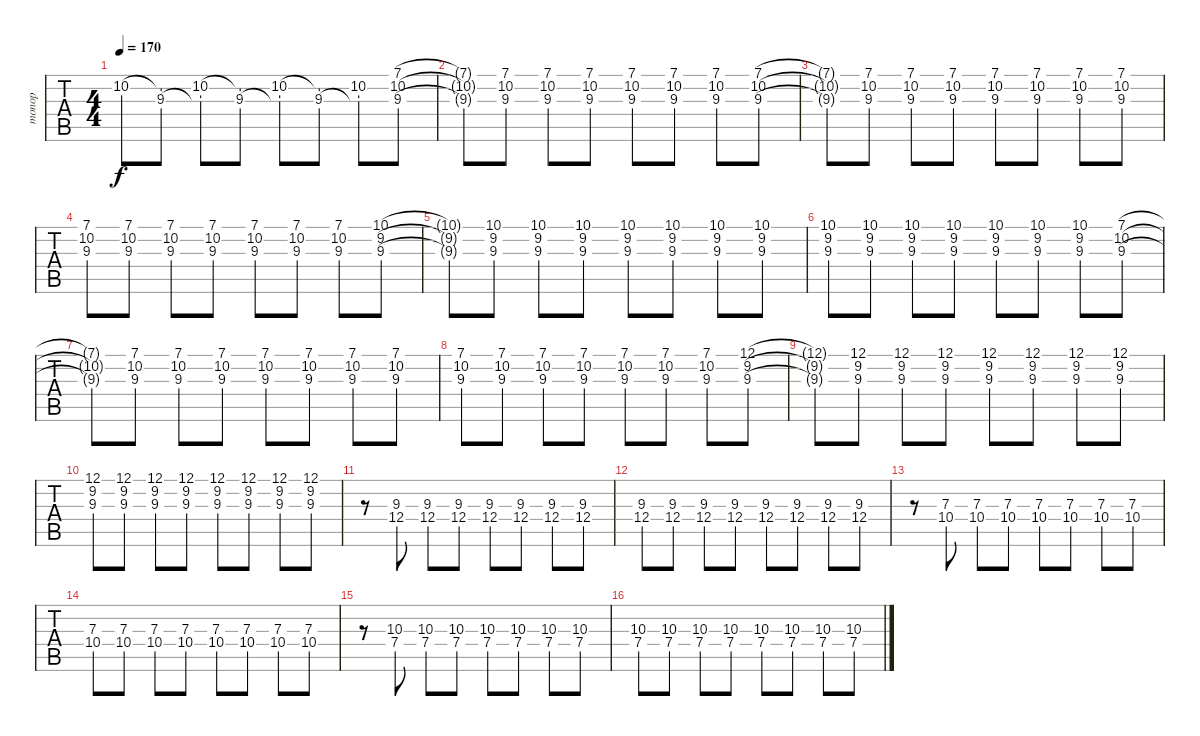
\track ("топор" "топор") {instrument overdrivenguitar}
\staff {tabs}
\tuning (D4 A3 F3 C3 G2 C2) {hide}
\ts (4 4)
\tempo 170
\clef g2
\ks c
10.2.8{dy f} (10.2{t} 9.3).8 (10.2 9.3{t}).8 (10.2{t} 9.3).8 (10.2 9.3{t}).8 (10.2{t} 9.3).8 (10.2 9.3{t}).8 (7.1 10.2 9.3).8 |
(7.1{t} 10.2{t} 9.3{t}).8 (7.1 10.2 9.3).8 (7.1 10.2 9.3).8 (7.1 10.2 9.3).8 (7.1 10.2 9.3).8 (7.1 10.2 9.3).8 (7.1 10.2 9.3).8 (7.1 10.2 9.3).8 |
(7.1{t} 10.2{t} 9.3{t}).8 (7.1 10.2 9.3).8 (7.1 10.2 9.3).8 (7.1 10.2 9.3).8 (7.1 10.2 9.3).8 (7.1 10.2 9.3).8 (7.1 10.2 9.3).8 (7.1 10.2 9.3).8 |
(7.1 10.2 9.3).8 (7.1 10.2 9.3).8 (7.1 10.2 9.3).8 (7.1 10.2 9.3).8 (7.1 10.2 9.3).8 (7.1 10.2 9.3).8 (7.1 10.2 9.3).8 (10.1 9.2 9.3).8 |
(10.1{t} 9.2{t} 9.3{t}).8 (10.1 9.2 9.3).8 (10.1 9.2 9.3).8 (10.1 9.2 9.3).8 (10.1 9.2 9.3).8 (10.1 9.2 9.3).8 (10.1 9.2 9.3).8 (10.1 9.2 9.3).8 |
(10.1 9.2 9.3).8 (10.1 9.2 9.3).8 (10.1 9.2 9.3).8 (10.1 9.2 9.3).8 (10.1 9.2 9.3).8 (10.1 9.2 9.3).8 (10.1 9.2 9.3).8 (7.1 10.2 9.3).8 |
(7.1{t} 10.2{t} 9.3{t}).8 (7.1 10.2 9.3).8 (7.1 10.2 9.3).8 (7.1 10.2 9.3).8 (7.1 10.2 9.3).8 (7.1 10.2 9.3).8 (7.1 10.2 9.3).8 (7.1 10.2 9.3).8 |
(7.1 10.2 9.3).8 (7.1 10.2 9.3).8 (7.1 10.2 9.3).8 (7.1 10.2 9.3).8 (7.1 10.2 9.3).8 (7.1 10.2 9.3).8 (7.1 10.2 9.3).8 (12.1 9.2 9.3).8 |
(12.1{t} 9.2{t} 9.3{t}).8 (12.1 9.2 9.3).8 (12.1 9.2 9.3).8 (12.1 9.2 9.3).8 (12.1 9.2 9.3).8 (12.1 9.2 9.3).8 (12.1 9.2 9.3).8 (12.1 9.2 9.3).8 |
(12.1 9.2 9.3).8 (12.1 9.2 9.3).8 (12.1 9.2 9.3).8 (12.1 9.2 9.3).8 (12.1 9.2 9.3).8 (12.1 9.2 9.3).8 (12.1 9.2 9.3).8 (12.1 9.2 9.3).8 |
r.8 (9.3 12.4).8 (9.3 12.4).8 (9.3 12.4).8 (9.3 12.4).8 (9.3 12.4).8 (9.3 12.4).8 (9.3 12.4).8 |
(9.3 12.4).8 (9.3 12.4).8 (9.3 12.4).8 (9.3 12.4).8 (9.3 12.4).8 (9.3 12.4).8 (9.3 12.4).8 (9.3 12.4).8 |
r.8 (7.3 10.4).8 (7.3 10.4).8 (7.3 10.4).8 (7.3 10.4).8 (7.3 10.4).8 (7.3 10.4).8 (7.3 10.4).8 |
(7.3 10.4).8 (7.3 10.4).8 (7.3 10.4).8 (7.3 10.4).8 (7.3 10.4).8 (7.3 10.4).8 (7.3 10.4).8 (7.3 10.4).8 |
r.8 (10.3 7.4).8 (10.3 7.4).8 (10.3 7.4).8 (10.3 7.4).8 (10.3 7.4).8 (10.3 7.4).8 (10.3 7.4).8 |
(10.3 7.4).8 (10.3 7.4).8 (10.3 7.4).8 (10.3 7.4).8 (10.3 7.4).8 (10.3 7.4).8 (10.3 7.4).8 (10.3 7.4).8
